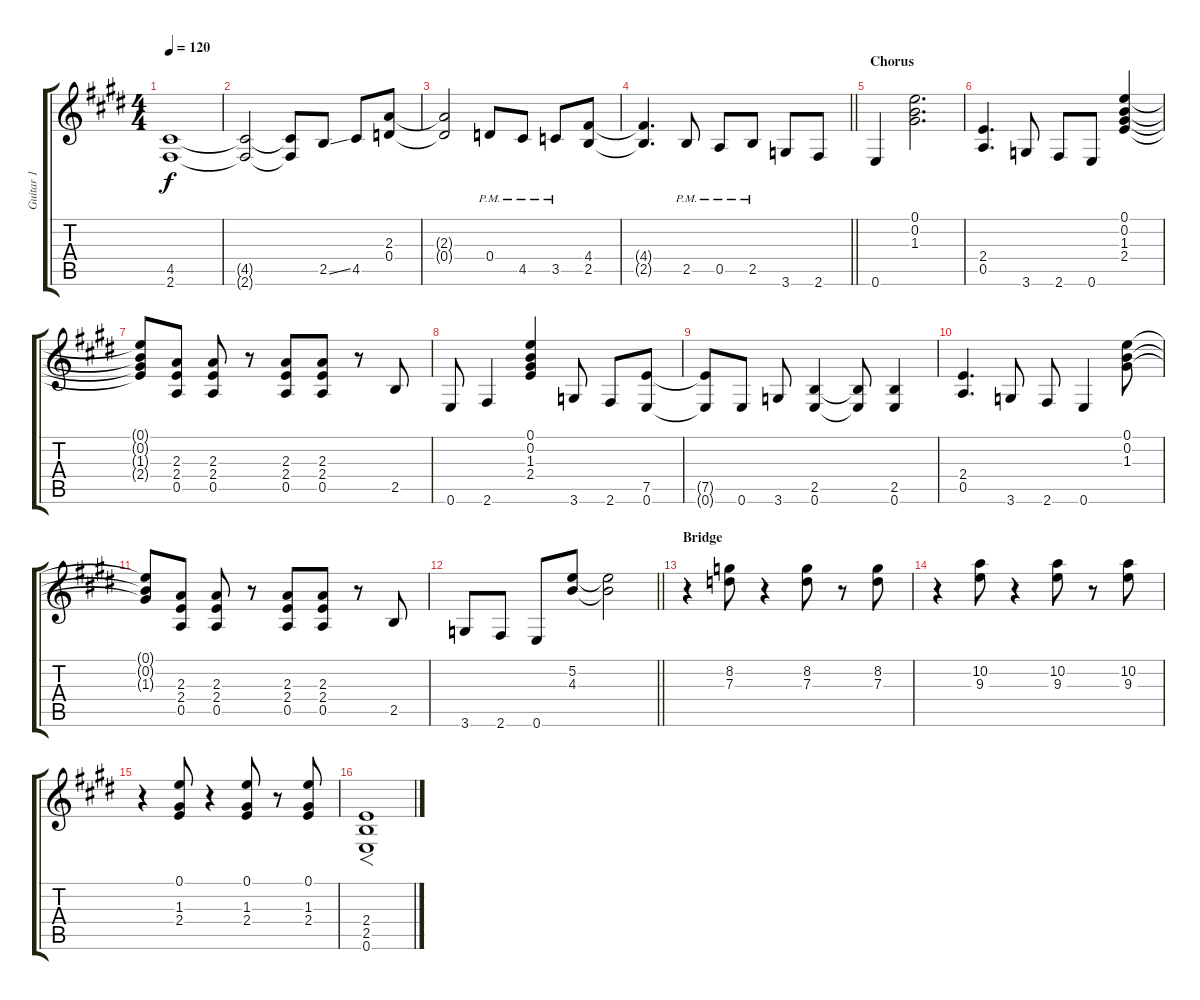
\track ("Guitar 1" "Guitar 1") {instrument distortionguitar}
\staff {score tabs}
\tuning (E4 B3 G3 D3 A2 E2) {hide}
\ts (4 4)
\tempo 120
\clef g2
\ks e
(4.5{t} 2.6{t}).1{dy f} |
(4.5{t} 2.6{t}).2 (4.5{t} 2.6{t}).8 2.5{ss}.8 4.5.8 (2.3 0.4).8 |
(2.3{t} 0.4{t}).2 0.4{pm}.8 4.5{pm}.8 3.5{pm}.8 (4.4 2.5).8 |
\barLineRight lightlight
(4.4{t} 2.5{t}).4{d} 2.5{pm}.8 0.5{pm}.8 2.5{pm}.8 3.6.8 2.6.8 |
\section ("" "Chorus")
0.6.4 (0.1 0.2 1.3).2{d} |
(2.4 0.5).4{d} 3.6.8 2.6.8 0.6.8 (0.1 0.2 1.3 2.4).4 |
(0.1{t} 0.2{t} 1.3{t} 2.4{t}).8 (2.3 2.4 0.5).8 (2.3 2.4 0.5).8 r.8 (2.3 2.4 0.5).8 (2.3 2.4 0.5).8 r.8 2.5.8 |
0.6.8 2.6.4 (0.1 0.2 1.3 2.4).4 3.6.8 2.6.8 (7.5 0.6).8 |
(7.5{t} 0.6{t}).8 0.6.8 3.6.8 (2.5 0.6).4 (2.5{t} 0.6{t}).8 (2.5 0.6).4 |
(2.4 0.5).4{d} 3.6.8 2.6.8 0.6.4 (0.1 0.2 1.3).8 |
(0.1{t} 0.2{t} 1.3{t}).8 (2.3 2.4 0.5).8 (2.3 2.4 0.5).8 r.8 (2.3 2.4 0.5).8 (2.3 2.4 0.5).8 r.8 2.5.8 |
\barLineRight lightlight
3.6.8 2.6.8 0.6.8 (5.2 4.3).8 (5.2{t} 4.3{t}).2 |
\section ("" "Bridge")
r.4 (8.2 7.3).8 r.4 (8.2 7.3).8 r.8 (8.2 7.3).8 |
r.4 (10.2 9.3).8 r.4 (10.2 9.3).8 r.8 (10.2 9.3).8 |
r.4 (0.1 1.3 2.4).8 r.4 (0.1 1.3 2.4).8 r.8 (0.1 1.3 2.4).8 |
(2.4 2.5 0.6).1{f}
